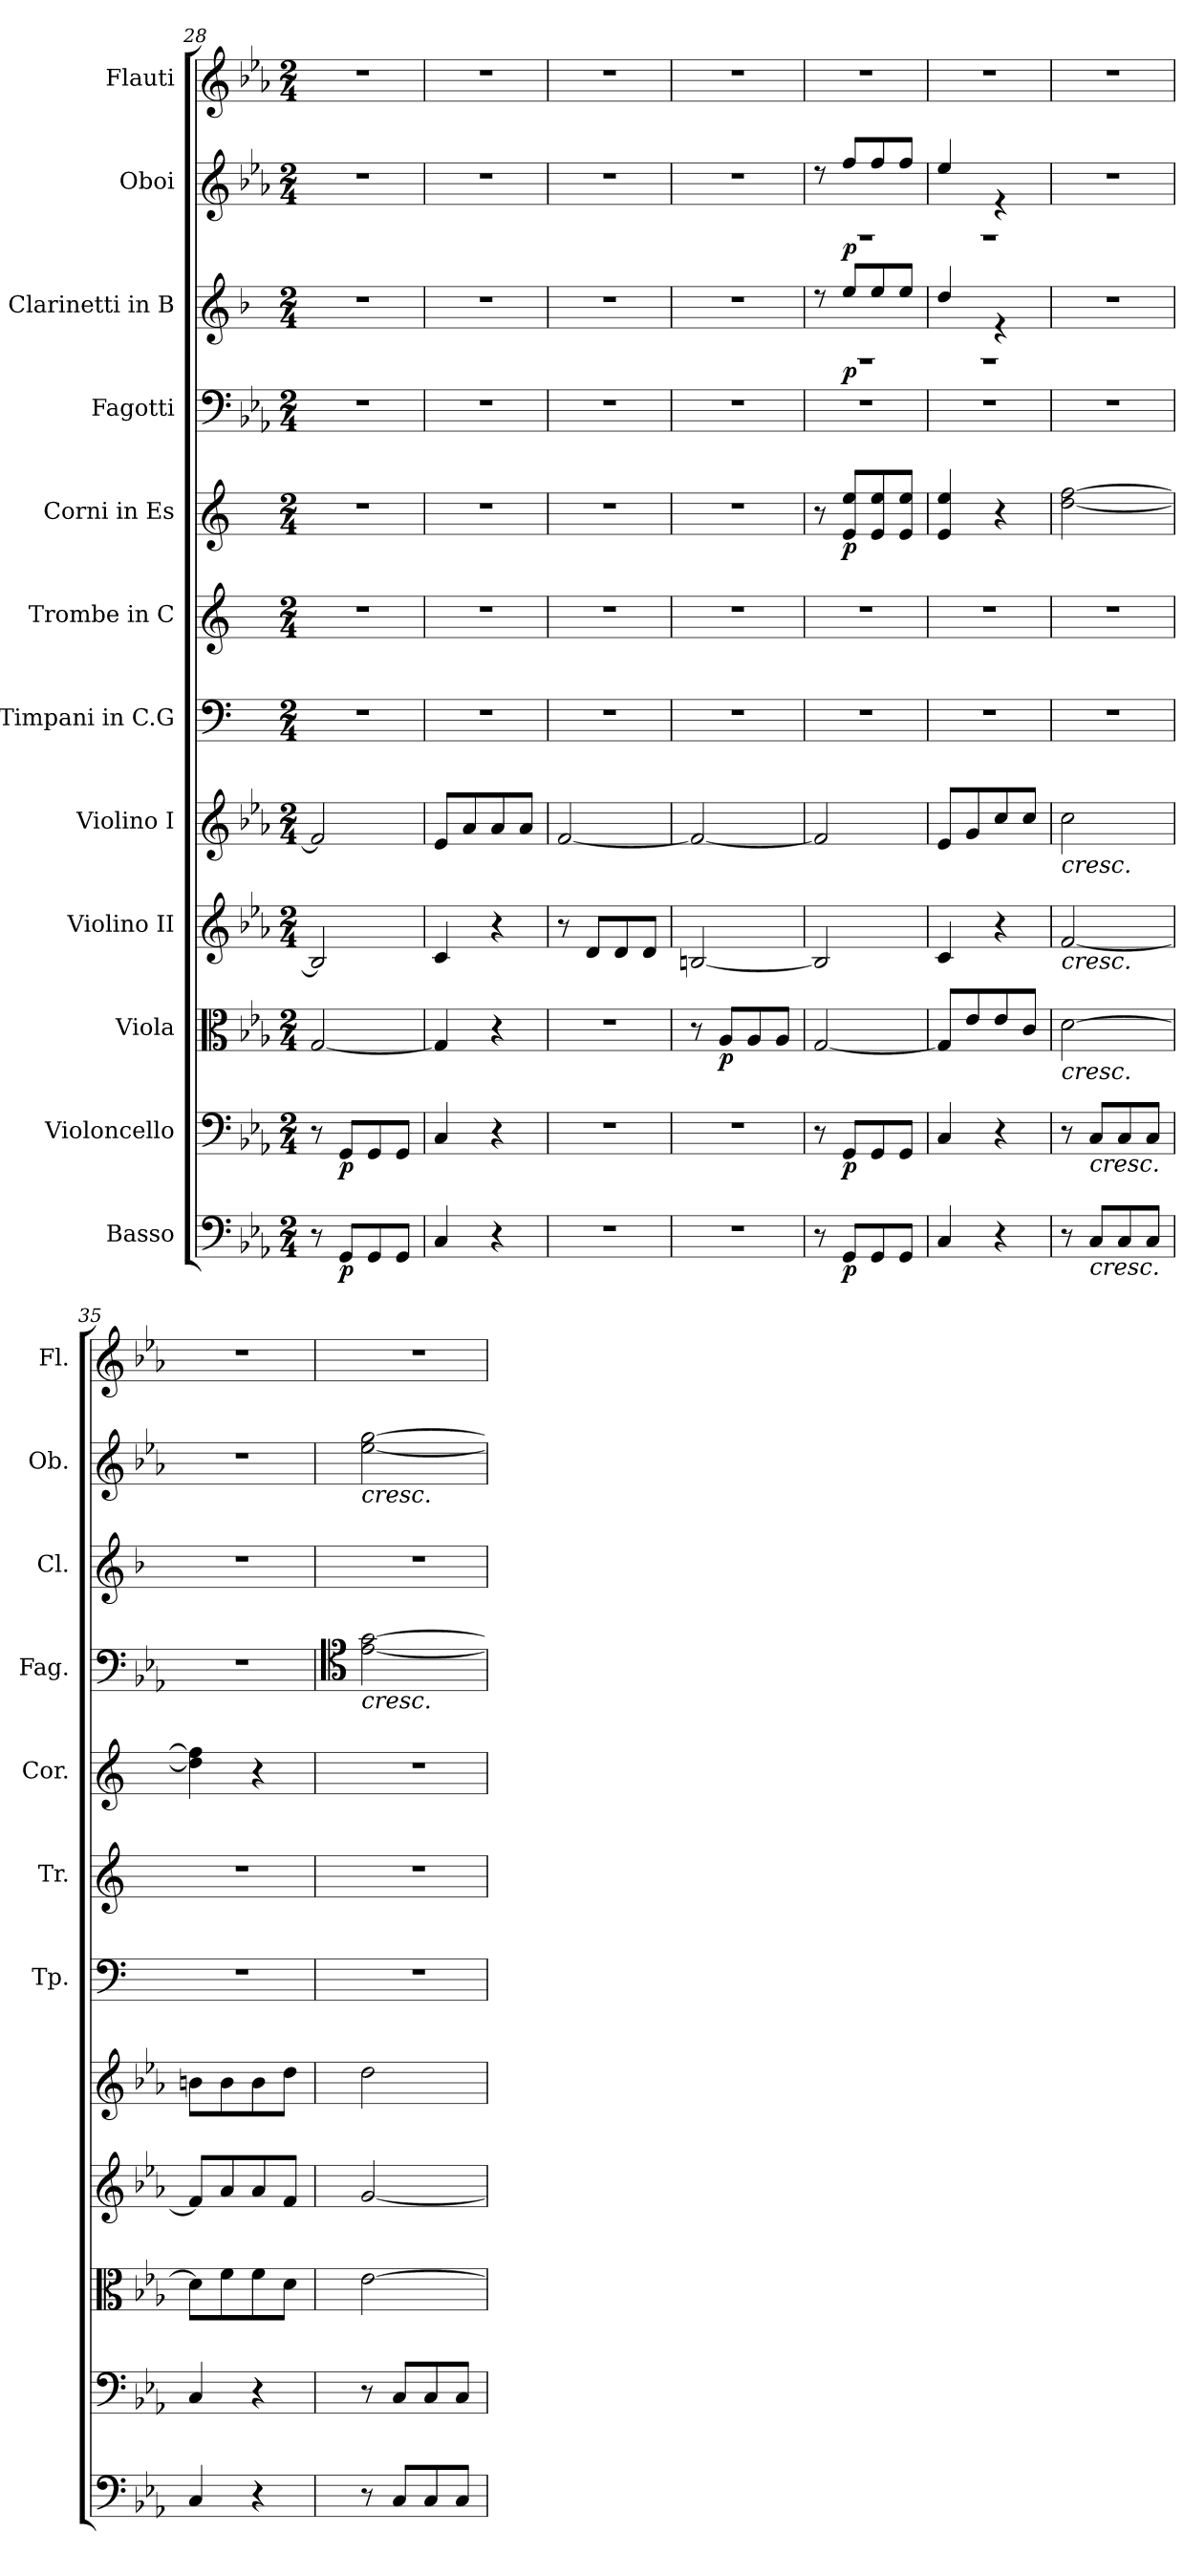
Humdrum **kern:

**kern	**dynam	**kern	**dynam	**kern	**dynam	**kern	**kern	**kern	**kern	**kern	**dynam	**kern	**kern	**dynam	**kern	**dynam	**kern
*part12	*part12	*part11	*part11	*part10	*part10	*part9	*part8	*part7	*part6	*part5	*part5	*part4	*part3	*part3	*part2	*part2	*part1
*staff12	*staff12	*staff11	*staff11	*staff10	*staff10	*staff9	*staff8	*staff7	*staff6	*staff5	*staff5	*staff4	*staff3	*staff3	*staff2	*staff2	*staff1
*I"Basso	*	*I"Violoncello	*	*I"Viola	*	*I"Violino II	*I"Violino I	*I"Timpani in C.G	*I"Trombe in C	*I"Corni in Es	*	*I"Fagotti	*I"Clarinetti in B	*	*I"Oboi	*	*I"Flauti
*	*	*	*	*	*	*	*	*I'Tp.	*I'Tr.	*I'Cor.	*	*I'Fag.	*I'Cl.	*	*I'Ob.	*	*I'Fl.
*clefF4	*	*clefF4	*	*clefC3	*	*clefG2	*clefG2	*clefF4	*clefG2	*clefG2	*	*clefF4	*clefG2	*	*clefG2	*	*clefG2
*ITrd7c12	*	*	*	*	*	*	*	*	*	*ITrd5c9	*	*	*ITrd1c2	*	*	*	*
*k[b-e-a-]	*	*k[b-e-a-]	*	*k[b-e-a-]	*	*k[b-e-a-]	*k[b-e-a-]	*k[]	*k[]	*k[b-e-a-]	*	*k[b-e-a-]	*k[b-e-a-]	*	*k[b-e-a-]	*	*k[b-e-a-]
*M2/4	*	*M2/4	*	*M2/4	*	*M2/4	*M2/4	*M2/4	*M2/4	*M2/4	*	*M2/4	*M2/4	*	*M2/4	*	*M2/4
=28	=28	=28	=28	=28	=28	=28	=28	=28	=28	=28	=28	=28	=28	=28	=28	=28	=28
8r	.	8r	.	[2G/	.	2B/]	2f/]	2r	2r	2r	.	2r	2r	.	2r	.	2r
!	!LO:DY:b	!	!LO:DY:b	!	!	!	!	!	!	!	!	!	!	!	!	!	!
8GGG/L	p	8GG/L	p	.	.	.	.	.	.	.	.	.	.	.	.	.	.
8GGG/	.	8GG/	.	.	.	.	.	.	.	.	.	.	.	.	.	.	.
8GGG/J	.	8GG/J	.	.	.	.	.	.	.	.	.	.	.	.	.	.	.
=29	=29	=29	=29	=29	=29	=29	=29	=29	=29	=29	=29	=29	=29	=29	=29	=29	=29
4CC/	.	4C/	.	4G/]	.	4c/	8e-/L	2r	2r	2r	.	2r	2r	.	2r	.	2r
.	.	.	.	.	.	.	8a-/	.	.	.	.	.	.	.	.	.	.
4r	.	4r	.	4r	.	4r	8a-/	.	.	.	.	.	.	.	.	.	.
.	.	.	.	.	.	.	8a-/J	.	.	.	.	.	.	.	.	.	.
=30	=30	=30	=30	=30	=30	=30	=30	=30	=30	=30	=30	=30	=30	=30	=30	=30	=30
2r	.	2r	.	2r	.	8r	[2f/	2r	2r	2r	.	2r	2r	.	2r	.	2r
.	.	.	.	.	.	8d/L	.	.	.	.	.	.	.	.	.	.	.
.	.	.	.	.	.	8d/	.	.	.	.	.	.	.	.	.	.	.
.	.	.	.	.	.	8d/J	.	.	.	.	.	.	.	.	.	.	.
=31	=31	=31	=31	=31	=31	=31	=31	=31	=31	=31	=31	=31	=31	=31	=31	=31	=31
2r	.	2r	.	8r	.	[2Bn/	2f/_	2r	2r	2r	.	2r	2r	.	2r	.	2r
!	!	!	!	!	!LO:DY:b	!	!	!	!	!	!	!	!	!	!	!	!
.	.	.	.	8A-/L	p	.	.	.	.	.	.	.	.	.	.	.	.
.	.	.	.	8A-/	.	.	.	.	.	.	.	.	.	.	.	.	.
.	.	.	.	8A-/J	.	.	.	.	.	.	.	.	.	.	.	.	.
=32	=32	=32	=32	=32	=32	=32	=32	=32	=32	=32	=32	=32	=32	=32	=32	=32	=32
*	*	*	*	*	*	*	*	*	*	*	*	*	*^	*	*^	*	*
8r	.	8r	.	[2G/	.	2B/]	2f/]	2r	2r	8r	.	2r	2rF	8rdd	.	2rF	8rdd	.	2r
!	!LO:DY:b	!	!LO:DY:b	!	!	!	!	!	!	!	!LO:DY:b	!	!	!	!LO:DY:b	!	!	!LO:DY:b	!
8GGG/L	p	8GG/L	p	.	.	.	.	.	.	8G/ 8g/L	p	.	.	8dd/L	p	.	8ff/L	p	.
8GGG/	.	8GG/	.	.	.	.	.	.	.	8G/ 8g/	.	.	.	8dd/	.	.	8ff/	.	.
8GGG/J	.	8GG/J	.	.	.	.	.	.	.	8G/ 8g/J	.	.	.	8dd/J	.	.	8ff/J	.	.
=33	=33	=33	=33	=33	=33	=33	=33	=33	=33	=33	=33	=33	=33	=33	=33	=33	=33	=33	=33
4CC/	.	4C/	.	8G/L]	.	4c/	8e-/L	2r	2r	4G/ 4g/	.	2r	2rF	4cc/	.	2rF	4ee-/	.	2r
.	.	.	.	8e-/	.	.	8g/	.	.	.	.	.	.	.	.	.	.	.	.
4r	.	4r	.	8e-/	.	4r	8cc/	.	.	4r	.	.	.	4r	.	.	4r	.	.
.	.	.	.	8c/J	.	.	8cc/J	.	.	.	.	.	.	.	.	.	.	.	.
*	*	*	*	*	*	*	*	*	*	*	*	*	*v	*v	*	*	*	*	*
*	*	*	*	*	*	*	*	*	*	*	*	*	*	*	*v	*v	*	*
!!LO:PB:g=z
=34	=34	=34	=34	=34	=34	=34	=34	=34	=34	=34	=34	=34	=34	=34	=34	=34	=34
!	!	!	!	!	!	!	!LO:TX:b:i:t=cresc.	!	!	!	!	!	!	!	!	!	!
!	!	!	!	!	!	!LO:TX:b:i:t=cresc.	!	!	!	!	!	!	!	!	!	!	!
!	!	!	!	!LO:TX:b:i:t=cresc.	!	!	!	!	!	!	!	!	!	!	!	!	!
8r	.	8r	.	[2d\	.	[2f/	2cc\	2r	2r	[2f\ [2a-\	.	2r	2r	.	2r	.	2r
!	!	!LO:TX:b:i:t=cresc.	!	!	!	!	!	!	!	!	!	!	!	!	!	!	!
!LO:TX:b:i:t=cresc.	!	!	!	!	!	!	!	!	!	!	!	!	!	!	!	!	!
8CC/L	.	8C/L	.	.	.	.	.	.	.	.	.	.	.	.	.	.	.
8CC/	.	8C/	.	.	.	.	.	.	.	.	.	.	.	.	.	.	.
8CC/J	.	8C/J	.	.	.	.	.	.	.	.	.	.	.	.	.	.	.
=35	=35	=35	=35	=35	=35	=35	=35	=35	=35	=35	=35	=35	=35	=35	=35	=35	=35
4CC/	.	4C/	.	8d\L]	.	8f/L]	8bn\L	2r	2r	4f\] 4a-\]	.	2r	2r	.	2r	.	2r
.	.	.	.	8f\	.	8a-/	8b\	.	.	.	.	.	.	.	.	.	.
4r	.	4r	.	8f\	.	8a-/	8b\	.	.	4r	.	.	.	.	.	.	.
.	.	.	.	8d\J	.	8f/J	8dd\J	.	.	.	.	.	.	.	.	.	.
=36	=36	=36	=36	=36	=36	=36	=36	=36	=36	=36	=36	=36	=36	=36	=36	=36	=36
*	*	*	*	*	*	*	*	*	*	*	*	*clefC4	*	*	*	*	*
!	!	!	!	!	!	!	!	!	!	!	!	!	!	!	!LO:TX:b:i:t=cresc.	!	!
!	!	!	!	!	!	!	!	!	!	!	!	!LO:TX:b:i:t=cresc.	!	!	!	!	!
8r	.	8r	.	[2e-\	.	[2g/	2dd\	2r	2r	2r	.	[2e-\ [2g\	2r	.	[2ee-\ [2gg\	.	2r
8CC/L	.	8C/L	.	.	.	.	.	.	.	.	.	.	.	.	.	.	.
8CC/	.	8C/	.	.	.	.	.	.	.	.	.	.	.	.	.	.	.
8CC/J	.	8C/J	.	.	.	.	.	.	.	.	.	.	.	.	.	.	.
=	=	=	=	=	=	=	=	=	=	=	=	=	=	=	=	=	=
*-	*-	*-	*-	*-	*-	*-	*-	*-	*-	*-	*-	*-	*-	*-	*-	*-	*-
